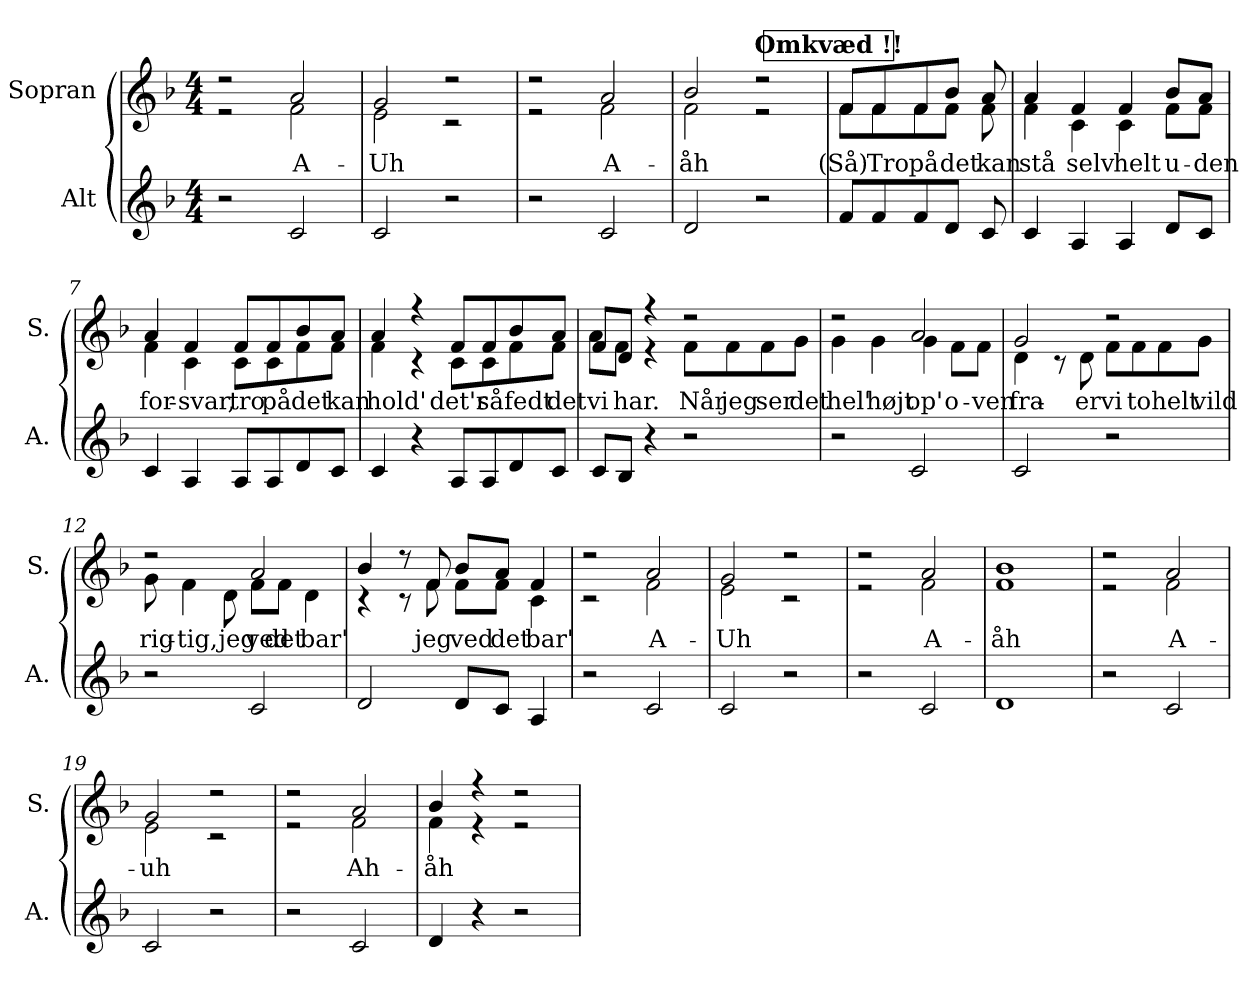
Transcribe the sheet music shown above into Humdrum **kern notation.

**kern	**kern	**text
*part2	*part1	*part1
*staff2	*staff1	*staff1
*I"Alt	*I"Sopran	*
*I'A.	*I'S.	*
*clefG2	*clefG2	*
*k[b-]	*k[b-]	*
*M4/4	*M4/4	*
=1	=1	=1
*	*^	*
2r	2r	2r	.
!	!	!	!LO:LY:b
2c/	2a/	2f\	A-
=2	=2	=2	=2
!	!	!	!LO:LY:b
2c/	2g/	2e\	-Uh
2r	2r	2r	.
=3	=3	=3	=3
2r	2r	2r	.
!	!	!	!LO:LY:b
2c/	2a/	2f\	A-
=4	=4	=4	=4
!	!	!	!LO:LY:b
2d/	2b-/	2f\	-åh
2r	2r	2r	.
!!LO:LB:g=z	!!
!!LO:REH:place=s1:a:B:fs=14:t=Omkvæd	!!
=5	=5	=5	=5
!	!	!	!LO:LY:b
8f/L	8f/L	8f\L	(Så)
!	!	!	!LO:LY:b
8f/	8f/	8f\	Tro
!	!	!	!LO:LY:b
8f/	8f/	8f\	på
!	!	!	!LO:LY:b
8d/J	8b-/J	8f\J	det
!	!	!	!LO:LY:b
8c/	8a/	8f\	kan
=6	=6	=6	=6
!	!	!	!LO:LY:b
4c/	4a/	4f\	stå
!	!	!	!LO:LY:b
4A/	4f/	4c\	selv
!	!	!	!LO:LY:b
4A/	4f/	4c\	helt
!	!	!	!LO:LY:b
8d/L	8b-/L	8f\L	u-
!	!	!	!LO:LY:b
8c/J	8a/J	8f\J	-den
=7	=7	=7	=7
!	!	!	!LO:LY:b
4c/	4a/	4f\	for-
!	!	!	!LO:LY:b
4A/	4f/	4c\	-svar,
!	!	!	!LO:LY:b
8A/L	8f/L	8c\L	tro
!	!	!	!LO:LY:b
8A/	8f/	8c\	på
!	!	!	!LO:LY:b
8d/	8b-/	8f\	det
!	!	!	!LO:LY:b
8c/J	8a/J	8f\J	kan
=8	=8	=8	=8
!	!	!	!LO:LY:b
4c/	4a/	4f\	hold'
4r	4r	4r	.
!	!	!	!LO:LY:b
8A/L	8f/L	8c\L	det'r
!	!	!	!LO:LY:b
8A/	8f/	8c\	så
!	!	!	!LO:LY:b
8d/	8b-/	8f\	fedt
!	!	!	!LO:LY:b
8c/J	8a/J	8f\J	det
!!LO:LB:g=z	!!
=9	=9	=9	=9
!	!	!	!LO:LY:b
8c/L	8f/L	8a\L	vi
!	!	!	!LO:LY:b
8B-/J	8d/J	8f\J	har.
4r	4r	4r	.
!	!	!	!LO:LY:b
2r	2r	8f\L	Når
!	!	!	!LO:LY:b
.	.	8f\	jeg
!	!	!	!LO:LY:b
.	.	8f\	ser
!	!	!	!LO:LY:b
.	.	8g\J	det
=10	=10	=10	=10
!	!	!	!LO:LY:b
2r	2r	4g\	hel'
!	!	!	!LO:LY:b
.	.	4g\	højt
!	!	!	!LO:LY:b
2c/	2a/	4g\	op'
!	!	!	!LO:LY:b
.	.	8f\L	o-
!	!	!	!LO:LY:b
.	.	8f\J	-ven-
=11	=11	=11	=11
!	!	!	!LO:LY:b
2c/	2g/	4d\	-fra
.	.	8r	.
!	!	!	!LO:LY:b
.	.	8d\	er
!	!	!	!LO:LY:b
2r	2r	8f\L	vi
!	!	!	!LO:LY:b
.	.	8f\	to
!	!	!	!LO:LY:b
.	.	8f\	helt
!	!	!	!LO:LY:b
.	.	8g\J	vild
!!LO:LB:g=z	!!
=12	=12	=12	=12
!	!	!	!LO:LY:b
2r	2r	8g\	rig-
!	!	!	!LO:LY:b
.	.	4f\	-tig,
!	!	!	!LO:LY:b
.	.	8d\	jeg
!	!	!	!LO:LY:b
2c/	2a/	8f\L	ved
!	!	!	!LO:LY:b
.	.	8f\J	det
!	!	!	!LO:LY:b
.	.	4d\	bar'
=13	=13	=13	=13
2d/	4b-/	4r	.
.	8r	8r	.
!	!	!	!LO:LY:b
.	8f/	8f\	jeg
!	!	!	!LO:LY:b
8d/L	8b-/L	8f\L	ved
!	!	!	!LO:LY:b
8c/J	8a/J	8f\J	det
!	!	!	!LO:LY:b
4A/	4f/	4c\	bar'
=14	=14	=14	=14
2r	2r	2r	.
!	!	!	!LO:LY:b
2c/	2a/	2f\	A-
=15	=15	=15	=15
!	!	!	!LO:LY:b
2c/	2g/	2e\	-Uh
2r	2r	2r	.
=16	=16	=16	=16
2r	2r	2r	.
!	!	!	!LO:LY:b
2c/	2a/	2f\	A-
=17	=17	=17	=17
!	!	!	!LO:LY:b
1d	1b-	1f	-åh
=18	=18	=18	=18
2r	2r	2r	.
!	!	!	!LO:LY:b
2c/	2a/	2f\	A-
=19	=19	=19	=19
!	!	!	!LO:LY:b
2c/	2g/	2e\	-uh
2r	2r	2r	.
=20	=20	=20	=20
2r	2r	2r	.
!	!	!	!LO:LY:b
2c/	2a/	2f\	Ah-
!!LO:PB:g=z	!!
=21	=21	=21	=21
!	!	!	!LO:LY:b
4d/	4b-/	4f\	-åh
4r	4r	4r	.
2r	2r	2r	.
*	*v	*v	*
=	=	=
*-	*-	*-
